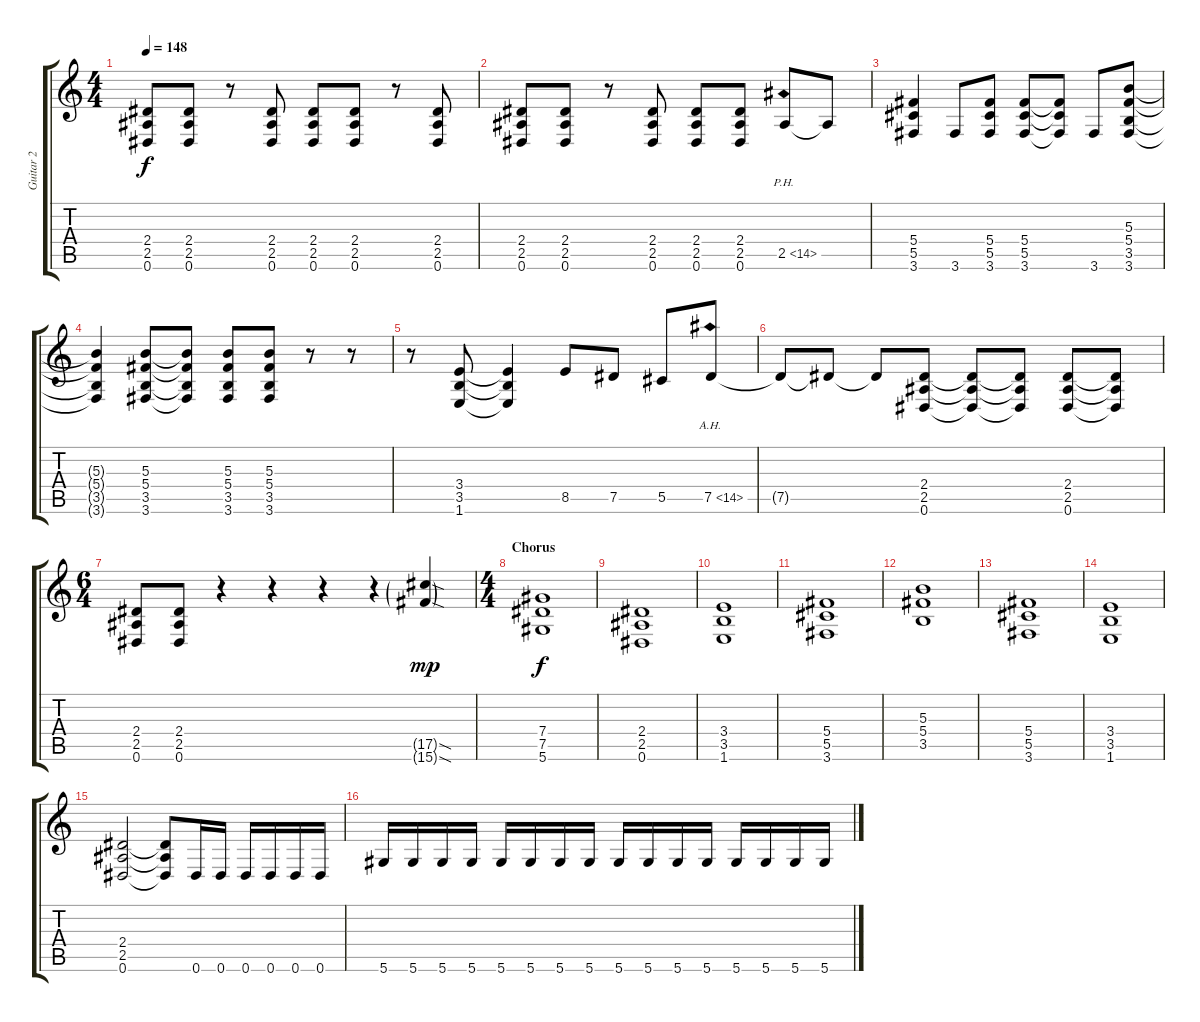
\track ("Guitar 2" "Guitar 2") {instrument distortionguitar}
\staff {score tabs}
\tuning (Eb4 Bb3 Gb3 Db3 Ab2 Eb2) {hide}
\ts (4 4)
\tempo 148
\clef g2
\ks c
(2.4 2.5 0.6).8{dy f} (2.4 2.5 0.6).8 r.8 (2.4 2.5 0.6).8 (2.4 2.5 0.6).8 (2.4 2.5 0.6).8 r.8 (2.4 2.5 0.6).8 |
(2.4 2.5 0.6).8 (2.4 2.5 0.6).8 r.8 (2.4 2.5 0.6).8 (2.4 2.5 0.6).8 (2.4 2.5 0.6).8 2.5{ph 12}.8 2.5{t}.8 |
(5.4 5.5 3.6).4 3.6.8 (5.4 5.5 3.6).8 (5.4 5.5 3.6).8 (5.4{t} 5.5{t} 3.6{t}).8 3.6.8 (5.3 5.4 3.5 3.6).8 |
(5.3{t} 5.4{t} 3.5{t} 3.6{t}).4 (5.3 5.4 3.5 3.6).8 (5.3{t} 5.4{t} 3.5{t} 3.6{t}).8 (5.3 5.4 3.5 3.6).8 (5.3 5.4 3.5 3.6).8 r.8 r.8 |
r.8 (3.4 3.5 1.6).8 (3.4{t} 3.5{t} 1.6{t}).4 8.5.8 7.5.8 5.5.8 7.5{ah 7}.8 |
7.5{t}.8 7.5{t}.8 7.5{t}.8 (2.4 2.5 0.6).8 (2.4{t} 2.5{t} 0.6{t}).8 (2.4{t} 2.5{t} 0.6{t}).8 (2.4 2.5 0.6).8 (2.4{t} 2.5{t} 0.6{t}).8 |
\ts (6 4)
(2.4 2.5 0.6).8 (2.4 2.5 0.6).8 r.4 r.4 r.4 r.4 (17.5{sod g} 15.6{sod g}).4{dy mp} |
\ts (4 4)
\section ("" "Chorus")
(7.4 7.5 5.6).1{dy f} |
(2.4 2.5 0.6).1 |
(3.4 3.5 1.6).1 |
(5.4 5.5 3.6).1 |
(5.3 5.4 3.5).1 |
(5.4 5.5 3.6).1 |
(3.4 3.5 1.6).1 |
(2.4 2.5 0.6).2 (2.4{t} 2.5{t} 0.6{t}).8 0.6.16 0.6.16 0.6.16 0.6.16 0.6.16 0.6.16 |
5.6.16 5.6.16 5.6.16 5.6.16 5.6.16 5.6.16 5.6.16 5.6.16 5.6.16 5.6.16 5.6.16 5.6.16 5.6.16 5.6.16 5.6.16 5.6.16
